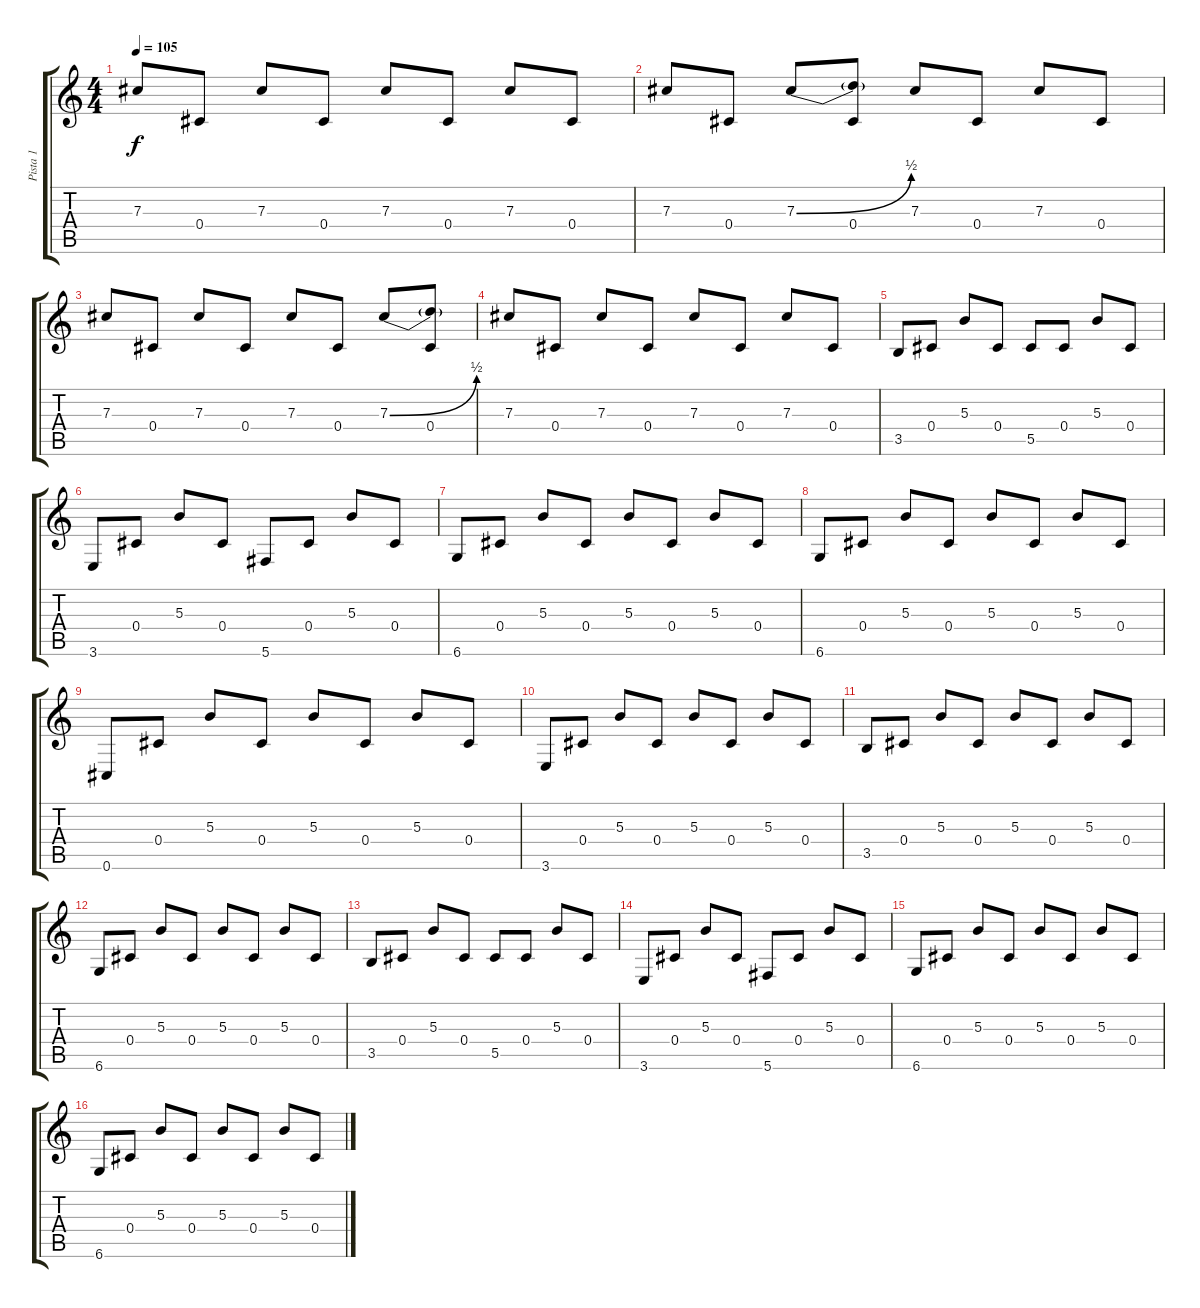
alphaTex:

\track ("Pista 1" "Pista 1") {instrument electricguitarclean}
\staff {score tabs}
\tuning (Eb4 Bb3 Gb3 Db3 Ab2 Db2) {hide}
\ts (4 4)
\tempo 105
\clef g2
\ks c
7.3.8{dy f instrument electricguitarclean} 0.4.8 7.3.8 0.4.8 7.3.8 0.4.8 7.3.8 0.4.8 |
7.3.8 0.4.8 7.3{be (bend 0 0 60 2)}.8 (7.3{t} 0.4).8 7.3.8 0.4.8 7.3.8 0.4.8 |
7.3.8 0.4.8 7.3.8 0.4.8 7.3.8 0.4.8 7.3{be (bend 0 0 60 2)}.8 (7.3{t} 0.4).8 |
7.3.8 0.4.8 7.3.8 0.4.8 7.3.8 0.4.8 7.3.8 0.4.8 |
3.5.8 0.4.8 5.3.8 0.4.8 5.5.8 0.4.8 5.3.8 0.4.8 |
3.6.8 0.4.8 5.3.8 0.4.8 5.6.8 0.4.8 5.3.8 0.4.8 |
6.6.8 0.4.8 5.3.8 0.4.8 5.3.8 0.4.8 5.3.8 0.4.8 |
6.6.8 0.4.8 5.3.8 0.4.8 5.3.8 0.4.8 5.3.8 0.4.8 |
0.6.8 0.4.8 5.3.8 0.4.8 5.3.8 0.4.8 5.3.8 0.4.8 |
3.6.8 0.4.8 5.3.8 0.4.8 5.3.8 0.4.8 5.3.8 0.4.8 |
3.5.8 0.4.8 5.3.8 0.4.8 5.3.8 0.4.8 5.3.8 0.4.8 |
6.6.8 0.4.8 5.3.8 0.4.8 5.3.8 0.4.8 5.3.8 0.4.8 |
3.5.8 0.4.8 5.3.8 0.4.8 5.5.8 0.4.8 5.3.8 0.4.8 |
3.6.8 0.4.8 5.3.8 0.4.8 5.6.8 0.4.8 5.3.8 0.4.8 |
6.6.8 0.4.8 5.3.8 0.4.8 5.3.8 0.4.8 5.3.8 0.4.8 |
6.6.8 0.4.8 5.3.8 0.4.8 5.3.8 0.4.8 5.3.8 0.4.8
